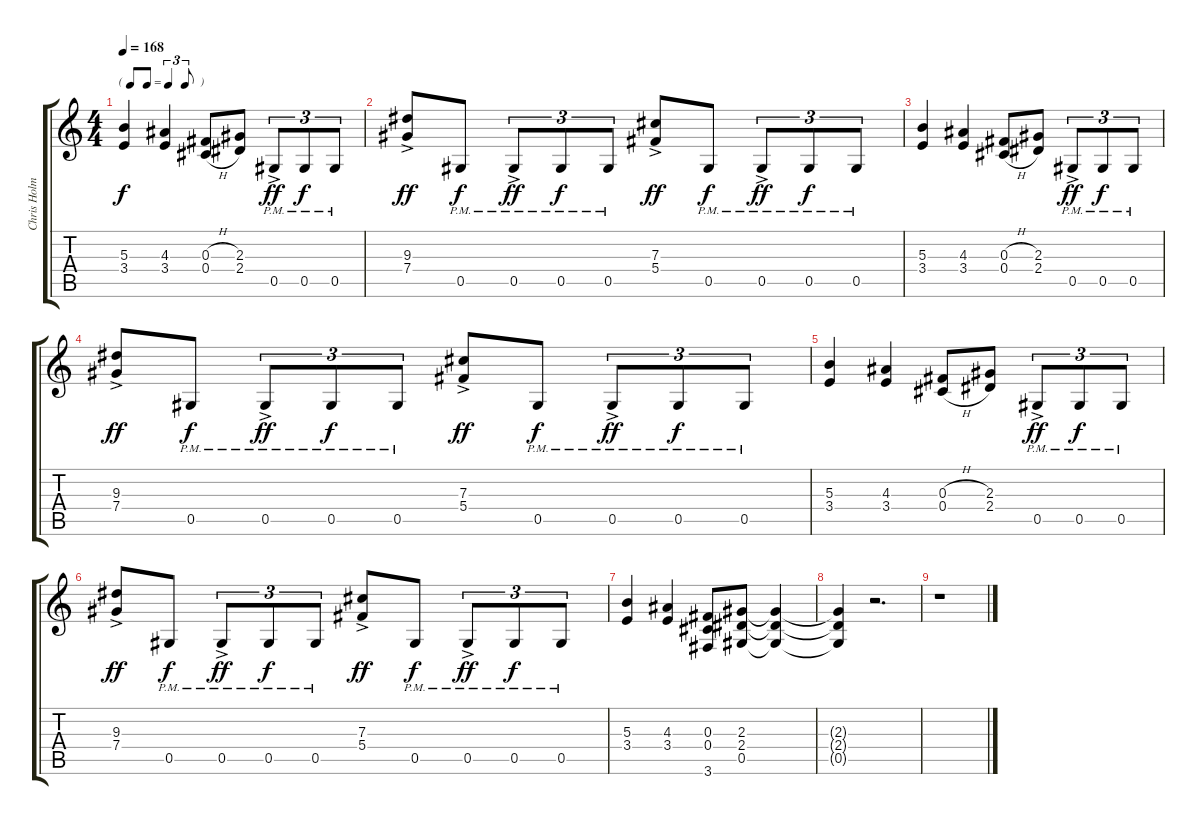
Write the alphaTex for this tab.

\track ("Chris Holmes (lead)" "Chris Holm") {instrument distortionguitar}
\staff {score tabs}
\tuning (Eb4 Bb3 Gb3 Db3 Ab2 Eb2) {hide}
\ts (4 4)
\tf triplet8th
\tempo 168
\clef g2
\ks c
(5.3 3.4).4{dy f} (4.3 3.4).4 (0.3{h} 0.4{h}).8 (2.3 2.4).8 0.5{ac pm}.8{tu (3 2) dy ff} 0.5{pm}.8{tu (3 2) dy f} 0.5{pm}.8{tu (3 2)} |
(9.3{ac} 7.4).8{dy ff} 0.5{pm}.8{dy f} 0.5{ac pm}.8{tu (3 2) dy ff} 0.5{pm}.8{tu (3 2) dy f} 0.5{pm}.8{tu (3 2)} (7.3{ac} 5.4).8{dy ff} 0.5{pm}.8{dy f} 0.5{ac pm}.8{tu (3 2) dy ff} 0.5{pm}.8{tu (3 2) dy f} 0.5{pm}.8{tu (3 2)} |
(5.3 3.4).4 (4.3 3.4).4 (0.3{h} 0.4{h}).8 (2.3 2.4).8 0.5{ac pm}.8{tu (3 2) dy ff} 0.5{pm}.8{tu (3 2) dy f} 0.5{pm}.8{tu (3 2)} |
(9.3{ac} 7.4).8{dy ff} 0.5{pm}.8{dy f} 0.5{ac pm}.8{tu (3 2) dy ff} 0.5{pm}.8{tu (3 2) dy f} 0.5{pm}.8{tu (3 2)} (7.3{ac} 5.4).8{dy ff} 0.5{pm}.8{dy f} 0.5{ac pm}.8{tu (3 2) dy ff} 0.5{pm}.8{tu (3 2) dy f} 0.5{pm}.8{tu (3 2)} |
(5.3 3.4).4 (4.3 3.4).4 (0.3{h} 0.4{h}).8 (2.3 2.4).8 0.5{ac pm}.8{tu (3 2) dy ff} 0.5{pm}.8{tu (3 2) dy f} 0.5{pm}.8{tu (3 2)} |
(9.3{ac} 7.4).8{dy ff} 0.5{pm}.8{dy f} 0.5{ac pm}.8{tu (3 2) dy ff} 0.5{pm}.8{tu (3 2) dy f} 0.5{pm}.8{tu (3 2)} (7.3{ac} 5.4).8{dy ff} 0.5{pm}.8{dy f} 0.5{ac pm}.8{tu (3 2) dy ff} 0.5{pm}.8{tu (3 2) dy f} 0.5{pm}.8{tu (3 2)} |
(5.3 3.4).4 (4.3 3.4).4 (0.3 0.4 3.6).8 (2.3 2.4 0.5).8 (2.3{t} 2.4{t} 0.5{t}).4 |
(2.3{t} 2.4{t} 0.5{t}).4 r.2{d} |
r.1
